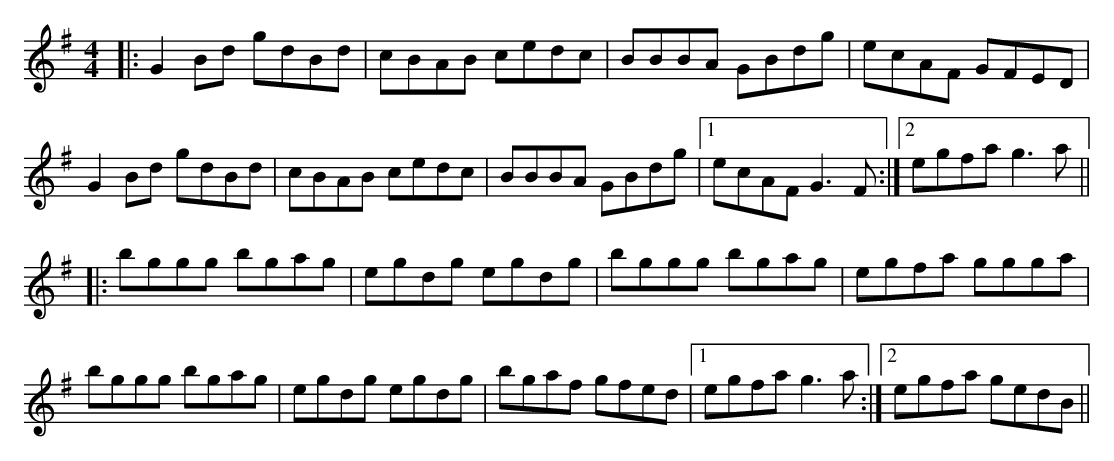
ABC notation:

X:1
M:4/4
K:G
|:G2Bd gdBd|cBAB cedc|BBBA GBdg|ecAF GFED|
G2Bd gdBd|cBAB cedc|BBBA GBdg|1 ecAF G3F:|2 egfa g3a||
|:bggg bgag|egdg egdg|bggg bgag|egfa ggga|
bggg bgag|egdg egdg|bgaf gfed|1 egfa g3a:|2 egfa gedB||
